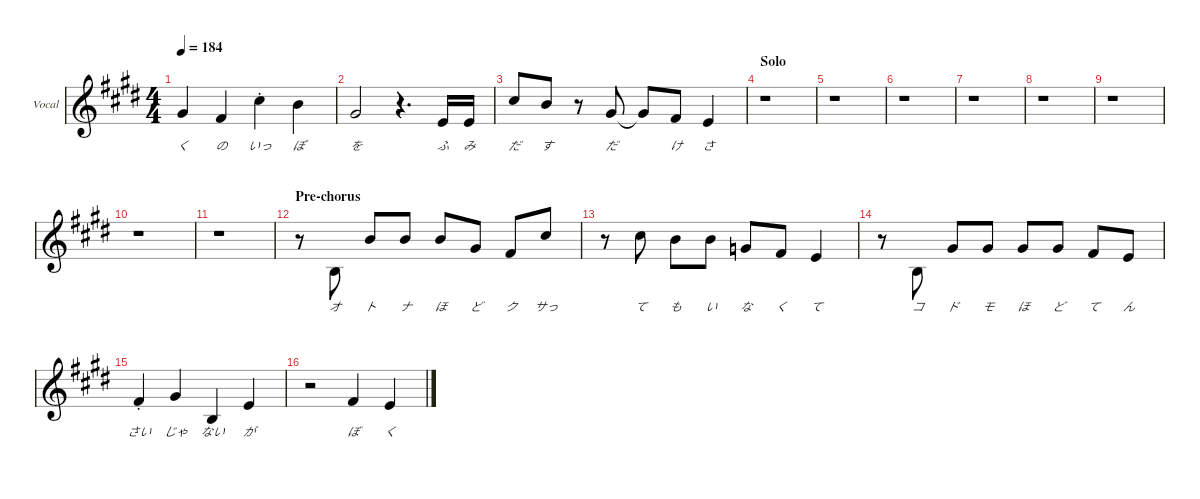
\defaultSystemsLayout 4
\hideDynamics
\bracketExtendMode nobrackets
\firstSystemTrackNameOrientation horizontal
\track ("Vocal" "Vocal") {defaultSystemsLayout 4 mute instrument lead7fifths}
\staff {score}
\tuning (E4 B3 G3 D3 A2 E2)
\ts (4 4)
\tempo 184
\clef g2
\scale
0.23254
\ks e
4.1{acc #}.4{lyrics (0 "く") lyrics (1 "") lyrics (2 "") lyrics (3 "") lyrics (4 "") dy f beam Up} 2.1{acc #}.4{lyrics (0 "の") lyrics (1 "") lyrics (2 "") lyrics (3 "") lyrics (4 "") beam Up} 9.1{st acc #}.4{lyrics (0 "いっ") lyrics (1 "") lyrics (2 "") lyrics (3 "") lyrics (4 "") beam Down} 7.1{acc forcenatural}.4{lyrics (0 "ぽ") lyrics (1 "") lyrics (2 "") lyrics (3 "") lyrics (4 "") beam Down} |
\scale
0.232539 4.1{acc #}.2{lyrics (0 "を") lyrics (1 "") lyrics (2 "") lyrics (3 "") lyrics (4 "") beam Up} r.4{d beam Down} 0.1{acc forcenatural}.16{lyrics (0 "ふ") lyrics (1 "") lyrics (2 "") lyrics (3 "") lyrics (4 "") beam Up} 0.1{acc forcenatural}.16{lyrics (0 "み") lyrics (1 "") lyrics (2 "") lyrics (3 "") lyrics (4 "") beam Up} |
\scale
0.232539 9.1{acc #}.8{lyrics (0 "だ") lyrics (1 "") lyrics (2 "") lyrics (3 "") lyrics (4 "") beam Up} 7.1{acc forcenatural}.8{lyrics (0 "す") lyrics (1 "") lyrics (2 "") lyrics (3 "") lyrics (4 "") beam Up} r.8{beam Up} 4.1{acc #}.8{lyrics (0 "だ") lyrics (1 "") lyrics (2 "") lyrics (3 "") lyrics (4 "") beam Up} 4.1{t acc #}.8{beam Up} 2.1{acc #}.8{lyrics (0 "け") lyrics (1 "") lyrics (2 "") lyrics (3 "") lyrics (4 "") beam Up} 0.1{acc forcenatural}.4{lyrics (0 "さ") lyrics (1 "") lyrics (2 "") lyrics (3 "") lyrics (4 "") beam Up} |
\section ("" "Solo")
r.1{beam Down} |
r.1{beam Down} |
r.1{beam Down} |
r.1{beam Down} |
r.1{beam Down} |
r.1{beam Down} |
r.1{beam Down} |
r.1{beam Down} |
\section ("" "Pre-chorus")
\scale
0.302263 r.8{beam Down} 0.2{acc forcenatural}.8{lyrics (0 "オ") lyrics (1 "") lyrics (2 "") lyrics (3 "") lyrics (4 "") beam Up} 7.1{acc forcenatural}.8{lyrics (0 "ト") lyrics (1 "") lyrics (2 "") lyrics (3 "") lyrics (4 "") beam Up} 7.1{acc forcenatural}.8{lyrics (0 "ナ") lyrics (1 "") lyrics (2 "") lyrics (3 "") lyrics (4 "") beam Up} 7.1{acc forcenatural}.8{lyrics (0 "ほ") lyrics (1 "") lyrics (2 "") lyrics (3 "") lyrics (4 "") beam Up} 4.1{acc #}.8{lyrics (0 "ど") lyrics (1 "") lyrics (2 "") lyrics (3 "") lyrics (4 "") beam Up} 2.1{acc #}.8{lyrics (0 "ク") lyrics (1 "") lyrics (2 "") lyrics (3 "") lyrics (4 "") beam Up} 9.1{acc #}.8{lyrics (0 "サっ") lyrics (1 "") lyrics (2 "") lyrics (3 "") lyrics (4 "") beam Up} |
\scale
0.231105 r.8{beam Down} 9.1{acc #}.8{lyrics (0 "て") lyrics (1 "") lyrics (2 "") lyrics (3 "") lyrics (4 "") beam Down} 7.1{acc forcenatural}.8{lyrics (0 "も") lyrics (1 "") lyrics (2 "") lyrics (3 "") lyrics (4 "") beam Down} 12.2{acc forcenatural}.8{lyrics (0 "い") lyrics (1 "") lyrics (2 "") lyrics (3 "") lyrics (4 "") beam Down} 3.1{acc forcenatural}.8{lyrics (0 "な") lyrics (1 "") lyrics (2 "") lyrics (3 "") lyrics (4 "") beam Up} 2.1{acc #}.8{lyrics (0 "く") lyrics (1 "") lyrics (2 "") lyrics (3 "") lyrics (4 "") beam Up} 0.1{acc forcenatural}.4{lyrics (0 "て") lyrics (1 "") lyrics (2 "") lyrics (3 "") lyrics (4 "") beam Up} |
\scale
0.231105 r.8{beam Down} 0.2{acc forcenatural}.8{lyrics (0 "コ") lyrics (1 "") lyrics (2 "") lyrics (3 "") lyrics (4 "") beam Up} 4.1{acc #}.8{lyrics (0 "ド") lyrics (1 "") lyrics (2 "") lyrics (3 "") lyrics (4 "") beam Up} 4.1{acc #}.8{lyrics (0 "モ") lyrics (1 "") lyrics (2 "") lyrics (3 "") lyrics (4 "") beam Up} 4.1{acc #}.8{lyrics (0 "ほ") lyrics (1 "") lyrics (2 "") lyrics (3 "") lyrics (4 "") beam Up} 4.1{acc #}.8{lyrics (0 "ど") lyrics (1 "") lyrics (2 "") lyrics (3 "") lyrics (4 "") beam Up} 2.1{acc #}.8{lyrics (0 "て") lyrics (1 "") lyrics (2 "") lyrics (3 "") lyrics (4 "") beam Up} 0.1{acc forcenatural}.8{lyrics (0 "ん") lyrics (1 "") lyrics (2 "") lyrics (3 "") lyrics (4 "") beam Up} |
\scale
0.235527 2.1{st acc #}.4{lyrics (0 "さい") lyrics (1 "") lyrics (2 "") lyrics (3 "") lyrics (4 "") beam Up} 4.1{acc #}.4{lyrics (0 "じゃ") lyrics (1 "") lyrics (2 "") lyrics (3 "") lyrics (4 "") beam Up} 0.2{acc forcenatural}.4{lyrics (0 "ない") lyrics (1 "") lyrics (2 "") lyrics (3 "") lyrics (4 "") beam Up} 0.1{acc forcenatural}.4{lyrics (0 "が") lyrics (1 "") lyrics (2 "") lyrics (3 "") lyrics (4 "") beam Up} |
\scale
0.302263 r.2{beam Down} 2.1{acc #}.4{lyrics (0 "ぼ") lyrics (1 "") lyrics (2 "") lyrics (3 "") lyrics (4 "") beam Up} 0.1{acc forcenatural}.4{lyrics (0 "く") lyrics (1 "") lyrics (2 "") lyrics (3 "") lyrics (4 "") beam Up}
